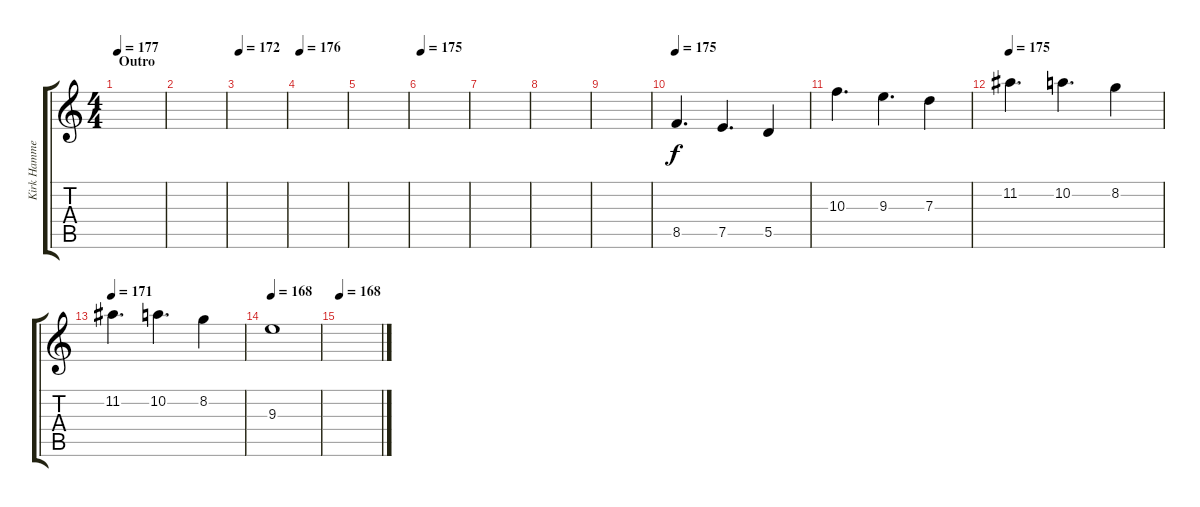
\track ("Kirk Hammett" "Kirk Hamme") {instrument distortionguitar}
\staff {score tabs}
\tuning (E4 B3 G3 D3 A2 E2) {hide}
\ts (4 4)
\section ("" "Outro")
\tempo 177
\clef g2
\ks c
|
|
\tempo 172
|
\tempo 176
|
|
\tempo 175
|
|
|
|
\tempo 175
8.5.4{d} 7.5.4{d} 5.5.4 |
10.3.4{d} 9.3.4{d} 7.3.4 |
\tempo 175
11.2.4{d} 10.2.4{d} 8.2.4 |
\tempo 171
11.2.4{d} 10.2.4{d} 8.2.4 |
\tempo 168
9.3.1 |
\tempo 168
